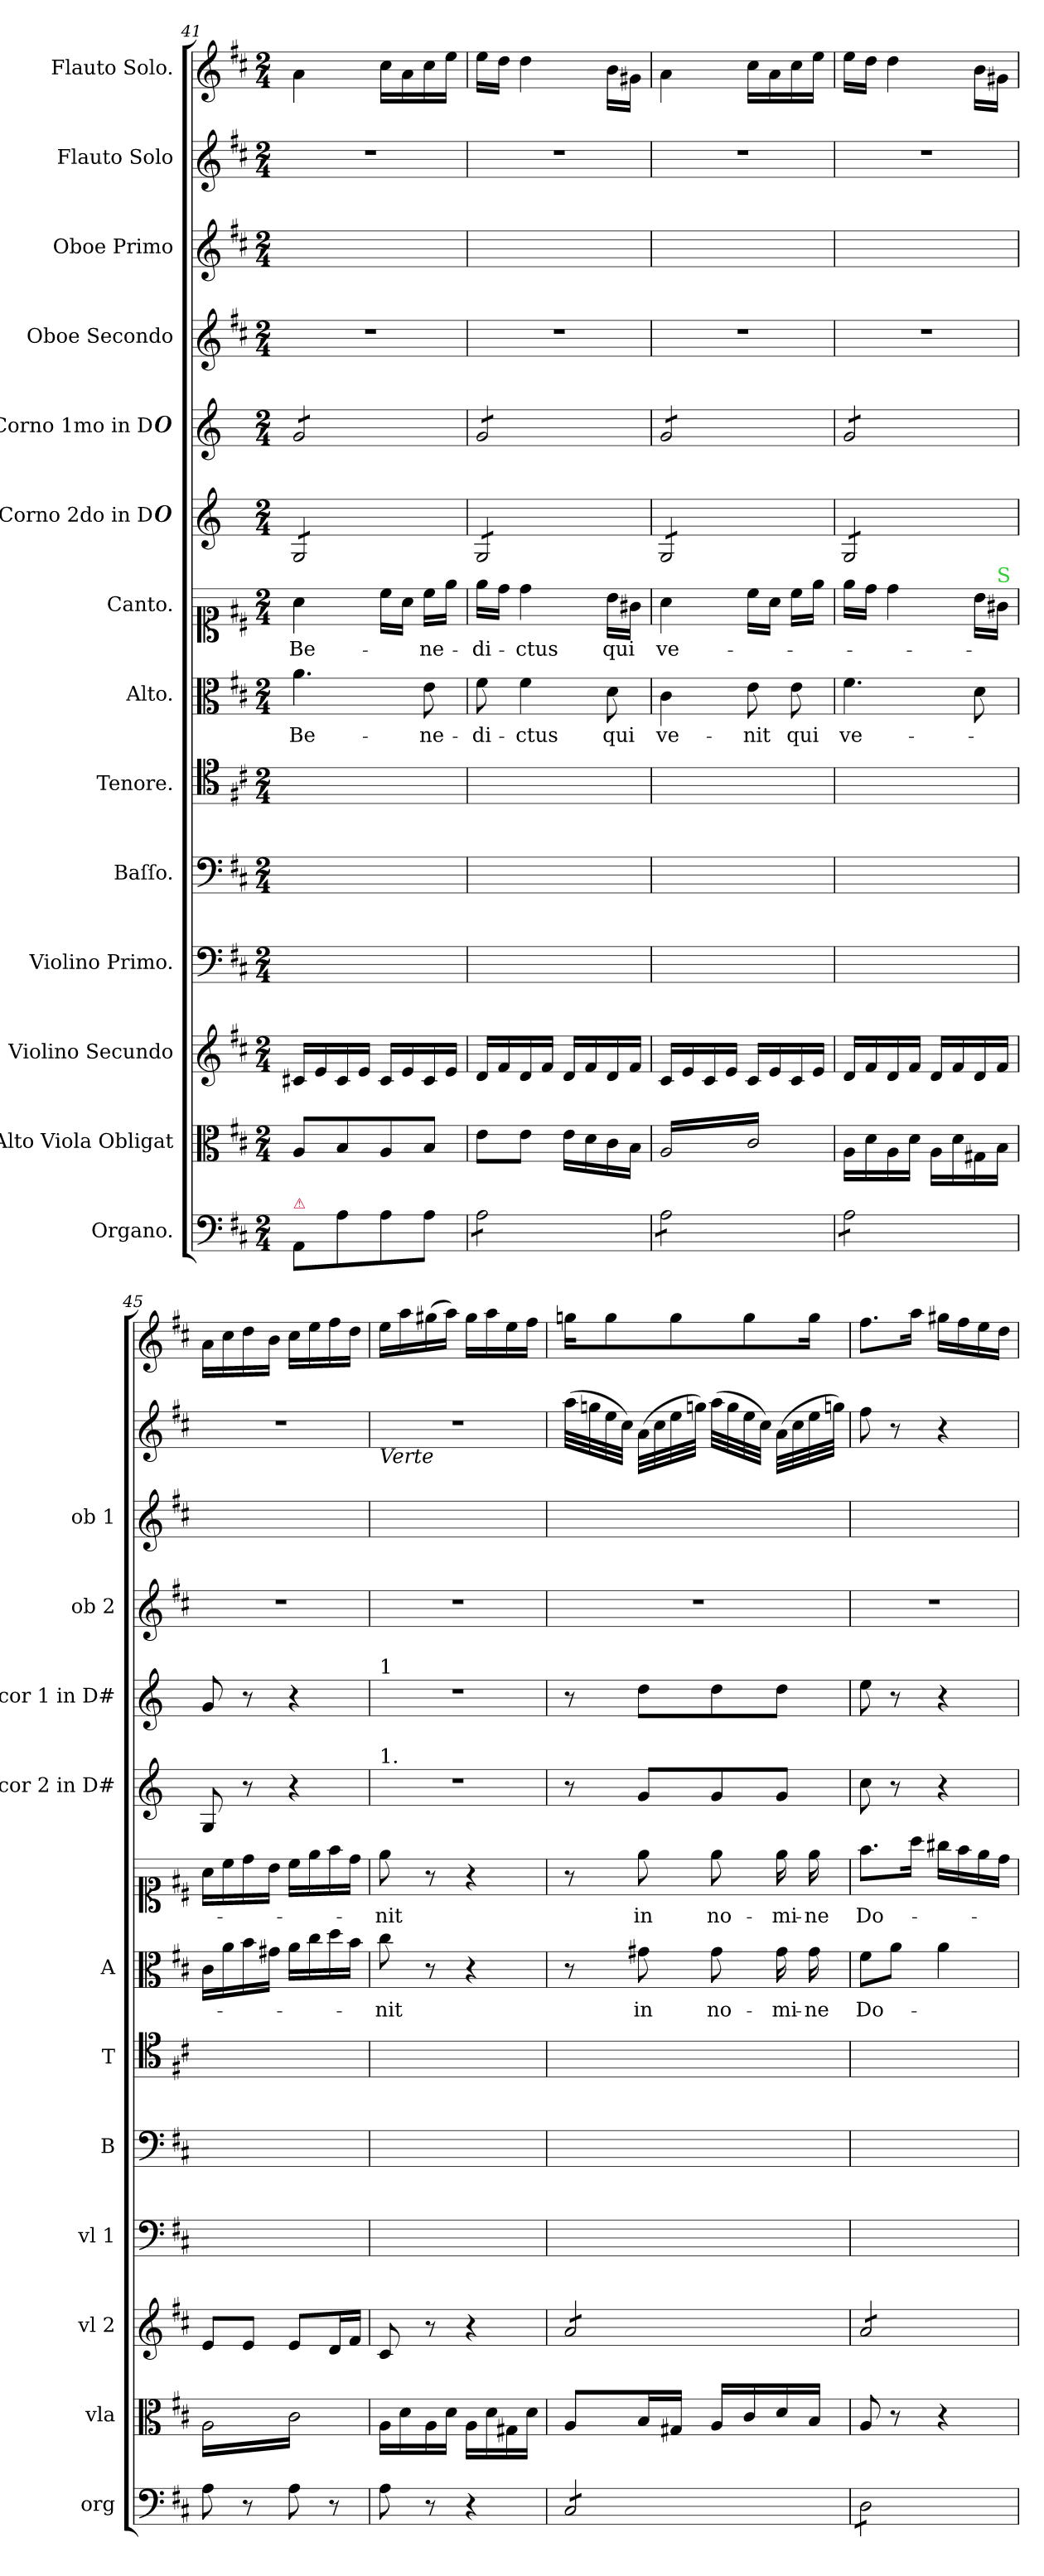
**kern	**kern	**kern	**kern	**kern	**kern	**kern	**text	**kern	**text	**kern	**kern	**kern	**kern	**kern	**kern
*part14	*part13	*part12	*part11	*part10	*part9	*part8	*part8	*part7	*part7	*part6	*part5	*part4	*part3	*part2	*part1
*staff14	*staff13	*staff12	*staff11	*staff10	*staff9	*staff8	*staff8	*staff7	*staff7	*staff6	*staff5	*staff4	*staff3	*staff2	*staff1
*I"Organo.	*I"Alto Viola Obligat	*I"Violino Secundo	*I"Violino Primo.	*I"Baſſo.	*I"Tenore.	*I"Alto.	*	*I"Canto.	*	*I"Corno 2do in D#	*I"Corno 1mo in D#	*I"Oboe Secondo	*I"Oboe Primo	*I"Flauto Solo	*I"Flauto Solo.
*I'org	*I'vla	*I'vl 2	*I'vl 1	*I'B	*I'T	*I'A	*	*	*	*I'cor 2 in D#	*I'cor 1 in D#	*I'ob 2	*I'ob 1	*	*
*clefF4	*clefC3	*clefG2	*clefF4	*clefF4	*clefC4	*clefC3	*	*clefC1	*	*clefG2	*clefG2	*clefG2	*clefG2	*clefG2	*clefG2
*	*	*	*	*	*	*	*	*	*	*ITrd6c10	*ITrd6c10	*	*	*	*
*k[f#c#]	*k[f#c#]	*k[f#c#]	*k[f#c#]	*k[f#c#]	*k[f#c#]	*k[f#c#]	*	*k[f#c#]	*	*k[f#c#]	*k[f#c#]	*k[f#c#]	*k[f#c#]	*k[f#c#]	*k[f#c#]
*D:	*D:	*D:	*D:	*D:	*D:	*D:	*	*D:	*	*D:	*D:	*D:	*D:	*D:	*D:
*M2/4	*M2/4	*M2/4	*M2/4	*M2/4	*M2/4	*M2/4	*	*M2/4	*	*M2/4	*M2/4	*M2/4	*M2/4	*M2/4	*M2/4
=41	=41	=41	=41	=41	=41	=41	=41	=41	=41	=41	=41	=41	=41	=41	=41
!LO:TX:a:color=crimson:t=⚠	!	!	!	!	!	!	!	!	!	!	!	!	!	!	!
*	*	*	*	*	*	*	*	*	*	*tremolo	*	*	*	*	*
*	*	*	*	*	*	*	*	*	*	*	*tremolo	*	*	*	*
8AA/L	8A/L	16c#X/LL	2ryy	2ryy	2ryy	4.a\	Be-	4a\	Be-	8AA/L	8A/L	2r	2ryy	2r	4a\
.	.	16e/	.	.	.	.	.	.	.	.	.	.	.	.	.
8A\	8B/	16c#/	.	.	.	.	.	.	.	8AA/	8A/	.	.	.	.
.	.	16e/JJ	.	.	.	.	.	.	.	.	.	.	.	.	.
8A\	8A/	16c#/LL	.	.	.	.	.	16cc#\LL	.	8AA/	8A/	.	.	.	16cc#\LL
.	.	16e/	.	.	.	.	.	16a\JJ	.	.	.	.	.	.	16a\
8A\J	8B/J	16c#/	.	.	.	8e\	-ne-	16cc#\LL	-ne-	8AA/J	8A/J	.	.	.	16cc#\
.	.	16e/JJ	.	.	.	.	.	16ee\JJ	.	.	.	.	.	.	16ee\JJ
=42	=42	=42	=42	=42	=42	=42	=42	=42	=42	=42	=42	=42	=42	=42	=42
*tremolo	*	*	*	*	*	*	*	*	*	*	*	*	*	*	*
8A\L	8e\L	16d/LL	2ryy	2ryy	2ryy	8f#\	-di-	16ee\LL	-di-	8AA/L	8A/L	2r	2ryy	2r	16ee\LL
.	.	16f#/	.	.	.	.	.	16dd\JJ	.	.	.	.	.	.	16dd\JJ
8A\	8e\J	16d/	.	.	.	4f#\	-ctus	4dd\	-ctus	8AA/	8A/	.	.	.	4dd\
.	.	16f#/JJ	.	.	.	.	.	.	.	.	.	.	.	.	.
8A\	16e\LL	16d/LL	.	.	.	.	.	.	.	8AA/	8A/	.	.	.	.
.	16d\	16f#/	.	.	.	.	.	.	.	.	.	.	.	.	.
8A\J	16c#\	16d/	.	.	.	8d\	qui	16b\LL	qui	8AA/J	8A/J	.	.	.	16b\LL
.	16B\JJ	16f#/JJ	.	.	.	.	.	16g#X\JJ	.	.	.	.	.	.	16g#X\JJ
=43	=43	=43	=43	=43	=43	=43	=43	=43	=43	=43	=43	=43	=43	=43	=43
*	*tremolo	*	*	*	*	*	*	*	*	*	*	*	*	*	*
8A\L	16A/LL	16c#/LL	2ryy	2ryy	2ryy	4c#\	ve-	4a\	ve-	8AA/L	8A/L	2r	2ryy	2r	4a\
.	16c#/	16e/	.	.	.	.	.	.	.	.	.	.	.	.	.
8A\	16A/	16c#/	.	.	.	.	.	.	.	8AA/	8A/	.	.	.	.
.	16c#/	16e/JJ	.	.	.	.	.	.	.	.	.	.	.	.	.
8A\	16A/	16c#/LL	.	.	.	8e\	-nit	16cc#\LL	.	8AA/	8A/	.	.	.	16cc#\LL
.	16c#/	16e/	.	.	.	.	.	16a\JJ	.	.	.	.	.	.	16a\
8A\J	16A/	16c#/	.	.	.	8e\	qui	16cc#\LL	.	8AA/J	8A/J	.	.	.	16cc#\
.	16c#/JJ	16e/JJ	.	.	.	.	.	16ee\JJ	.	.	.	.	.	.	16ee\JJ
*	*Xtremolo	*	*	*	*	*	*	*	*	*	*	*	*	*	*
=44	=44	=44	=44	=44	=44	=44	=44	=44	=44	=44	=44	=44	=44	=44	=44
8A\L	16A\LL	16d/LL	2ryy	2ryy	2ryy	4.f#\	ve-	16ee\LL	.	8AA/L	8A/L	2r	2ryy	2r	16ee\LL
.	16d\	16f#/	.	.	.	.	.	16dd\JJ	.	.	.	.	.	.	16dd\JJ
8A\	16A\	16d/	.	.	.	.	.	4dd\	.	8AA/	8A/	.	.	.	4dd\
.	16d\JJ	16f#/JJ	.	.	.	.	.	.	.	.	.	.	.	.	.
8A\	16A\LL	16d/LL	.	.	.	.	.	.	.	8AA/	8A/	.	.	.	.
.	16d\	16f#/	.	.	.	.	.	.	.	.	.	.	.	.	.
8A\J	16G#X\	16d/	.	.	.	8d\	.	16b\LL	.	8AA/J	8A/J	.	.	.	16b\LL
*	*	*	*	*	*	*	*	*	*	*	*Xtremolo	*	*	*	*
*	*	*	*	*	*	*	*	*	*	*Xtremolo	*	*	*	*	*
*Xtremolo	*	*	*	*	*	*	*	*	*	*	*	*	*	*	*
!	!	!	!	!	!	!	!	!LO:TX:a:color=limegreen:t=S	!	!	!	!	!	!	!
.	16B\JJ	16f#/JJ	.	.	.	.	.	16g#X\JJ	.	.	.	.	.	.	16g#X\JJ
=45	=45	=45	=45	=45	=45	=45	=45	=45	=45	=45	=45	=45	=45	=45	=45
*	*tremolo	*	*	*	*	*	*	*	*	*	*	*	*	*	*
8A\	16A\LL	8e/L	2ryy	2ryy	2ryy	16c#\LL	.	16a\LL	.	8AA/	8A/	2r	2ryy	2r	16a\LL
.	16c#\	.	.	.	.	16a\	.	16cc#\	.	.	.	.	.	.	16cc#\
8r	16A\	8e/J	.	.	.	16b\	.	16dd\	.	8r	8r	.	.	.	16dd\
.	16c#\	.	.	.	.	16g#X\JJ	.	16b\JJ	.	.	.	.	.	.	16b\JJ
8A\	16A\	8e/L	.	.	.	16a\LL	.	16cc#\LL	.	4r	4r	.	.	.	16cc#\LL
.	16c#\	.	.	.	.	16cc#\	.	16ee\	.	.	.	.	.	.	16ee\
8r	16A\	16d/L	.	.	.	16dd\	.	16ff#\	.	.	.	.	.	.	16ff#\
.	16c#\JJ	16f#/JJ	.	.	.	16b\JJ	.	16dd\JJ	.	.	.	.	.	.	16dd\JJ
*	*Xtremolo	*	*	*	*	*	*	*	*	*	*	*	*	*	*
=46	=46	=46	=46	=46	=46	=46	=46	=46	=46	=46	=46	=46	=46	=46	=46
!	!	!	!	!	!	!	!	!	!	!	!	!	!	!LO:TX:b:i:t=Verte	!
!	!	!	!	!	!	!	!	!	!	!	!LO:TX:a:t=1	!	!	!	!
!	!	!	!	!	!	!	!	!	!	!LO:TX:a:t=1.	!	!	!	!	!
8A\	16A\LL	8c#/	2ryy	2ryy	2ryy	8cc#\	-nit	8ee\	-nit	2r	2r	2r	2ryy	2r	16ee\LL
.	16d\	.	.	.	.	.	.	.	.	.	.	.	.	.	16aa\
8r	16A\	8r	.	.	.	8r	.	8r	.	.	.	.	.	.	(16gg#X\
.	16d\JJ	.	.	.	.	.	.	.	.	.	.	.	.	.	16aa\JJ)
4r	16A\LL	4r	.	.	.	4r	.	4r	.	.	.	.	.	.	16gg#\LL
.	16d\	.	.	.	.	.	.	.	.	.	.	.	.	.	16aa\
.	16G#X\	.	.	.	.	.	.	.	.	.	.	.	.	.	16ee\
.	16d\JJ	.	.	.	.	.	.	.	.	.	.	.	.	.	16ff#\JJ
=47	=47	=47	=47	=47	=47	=47	=47	=47	=47	=47	=47	=47	=47	=47	=47
*tremolo	*	*	*	*	*	*	*	*	*	*	*	*	*	*	*
*	*	*tremolo	*	*	*	*	*	*	*	*	*	*	*	*	*
8C#/L	8A/L	8a/L	2ryy	2ryy	2ryy	8r	.	8r	.	8r	8r	2r	2ryy	(32aa\LLL	16ggn\KL
.	.	.	.	.	.	.	.	.	.	.	.	.	.	32ggn\	.
.	.	.	.	.	.	.	.	.	.	.	.	.	.	32ee\	8gg\
.	.	.	.	.	.	.	.	.	.	.	.	.	.	32cc#\JJJ)	.
8C#/	16B/L	8a/	.	.	.	8g#X\	in	8ee\	in	8A/L	8e\L	.	.	(32a\LLL	.
.	.	.	.	.	.	.	.	.	.	.	.	.	.	32cc#\	.
.	16G#X/JJ	.	.	.	.	.	.	.	.	.	.	.	.	32ee\	8gg\
.	.	.	.	.	.	.	.	.	.	.	.	.	.	32ggn\JJJ)	.
8C#/	16A/LL	8a/	.	.	.	8g#\	no-	8ee\	no-	8A/	8e\	.	.	(32aa\LLL	.
.	.	.	.	.	.	.	.	.	.	.	.	.	.	32gg\	.
.	16c#/	.	.	.	.	.	.	.	.	.	.	.	.	32ee\	8gg\
.	.	.	.	.	.	.	.	.	.	.	.	.	.	32cc#\JJJ)	.
8C#/J	16d/	8a/J	.	.	.	16g#\	-mi-	16ee\	-mi-	8A/J	8e\J	.	.	(32a\LLL	.
.	.	.	.	.	.	.	.	.	.	.	.	.	.	32cc#\	.
.	16B/JJ	.	.	.	.	16g#\	-ne	16ee\	-ne	.	.	.	.	32ee\	16gg\Jk
.	.	.	.	.	.	.	.	.	.	.	.	.	.	32ggn\JJJ)	.
=48	=48	=48	=48	=48	=48	=48	=48	=48	=48	=48	=48	=48	=48	=48	=48
8D\L	8A/	8a/L	2ryy	2ryy	2ryy	8f#\L	Do-	8.ff#\L	Do-	8d\	8f#\	2r	2ryy	8ff#\	8.ff#\L
8D\	8r	8a/	.	.	.	8a\J	.	.	.	8r	8r	.	.	8r	.
.	.	.	.	.	.	.	.	16aa\Jk	.	.	.	.	.	.	16aa\Jk
8D\	4r	8a/	.	.	.	4a\	.	16gg#X\LL	.	4r	4r	.	.	4r	16gg#X\LL
.	.	.	.	.	.	.	.	16ff#\	.	.	.	.	.	.	16ff#\
8D\J	.	8a/J	.	.	.	.	.	16ee\	.	.	.	.	.	.	16ee\
*	*	*Xtremolo	*	*	*	*	*	*	*	*	*	*	*	*	*
*Xtremolo	*	*	*	*	*	*	*	*	*	*	*	*	*	*	*
.	.	.	.	.	.	.	.	16dd\JJ	.	.	.	.	.	.	16dd\JJ
=	=	=	=	=	=	=	=	=	=	=	=	=	=	=	=
*-	*-	*-	*-	*-	*-	*-	*-	*-	*-	*-	*-	*-	*-	*-	*-
